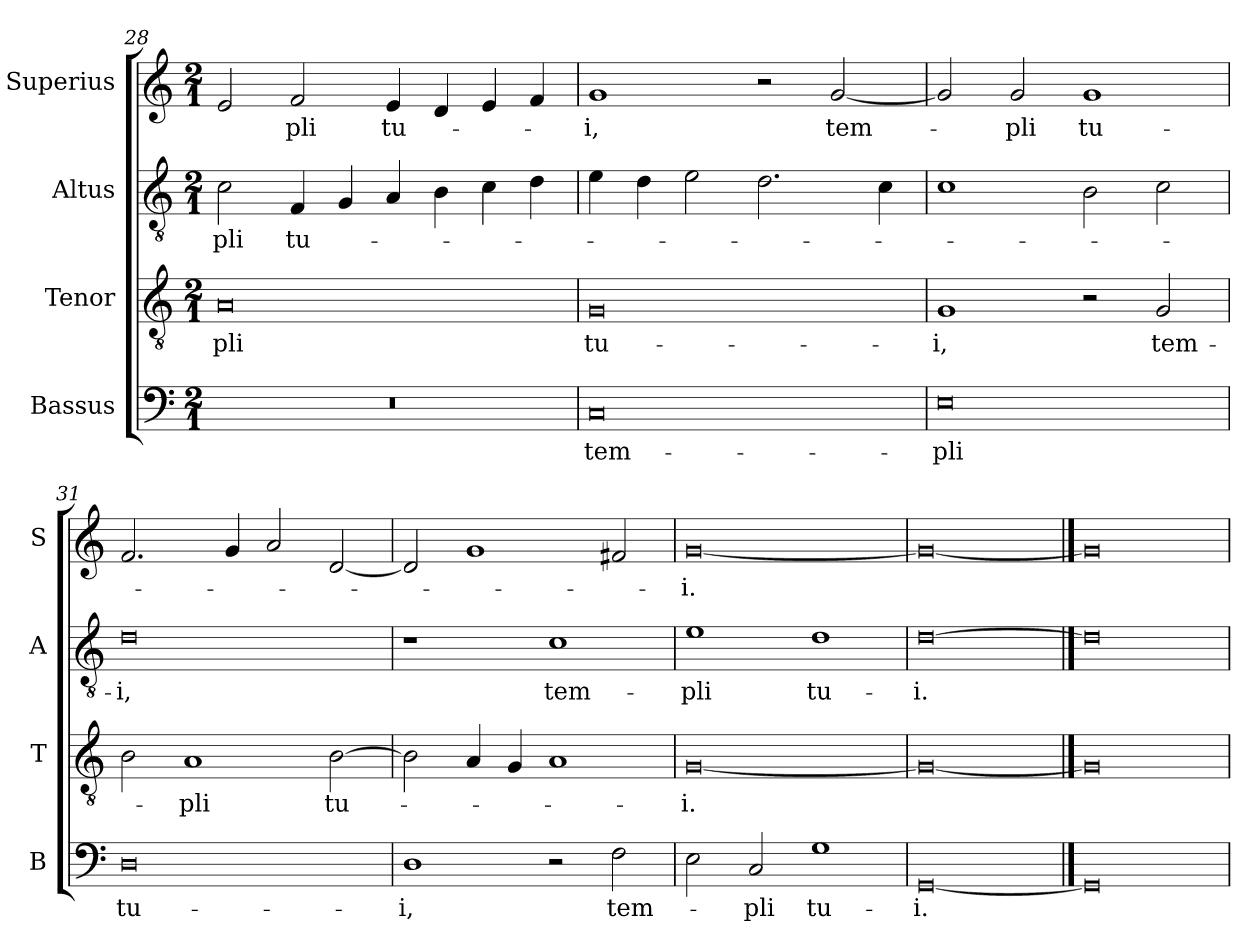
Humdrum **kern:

**kern	**text	**kern	**text	**kern	**text	**kern	**text
*part4	*part4	*part3	*part3	*part2	*part2	*part1	*part1
*staff4	*staff4	*staff3	*staff3	*staff2	*staff2	*staff1	*staff1
*I"Bassus	*	*I"Tenor	*	*I"Altus	*	*I"Superius	*
*I'B	*	*I'T	*	*I'A	*	*I'S	*
*clefF4	*	*clefGv2	*	*clefGv2	*	*clefG2	*
*k[]	*	*k[]	*	*k[]	*	*k[]	*
*M2/1	*	*M2/1	*	*M2/1	*	*M2/1	*
=28	=28	=28	=28	=28	=28	=28	=28
0r	.	0A	-pli	2c	-pli	2e	.
.	.	.	.	4F	tu-	2f	-pli
.	.	.	.	4G	.	.	.
.	.	.	.	4A	.	4e	tu-
.	.	.	.	4B	.	4d	.
.	.	.	.	4c	.	4e	.
.	.	.	.	4d	.	4f	.
=29	=29	=29	=29	=29	=29	=29	=29
0C	tem-	0G	tu-	4e	.	1g	-i,
.	.	.	.	4d	.	.	.
.	.	.	.	2e	.	.	.
.	.	.	.	2.d	.	2r	.
.	.	.	.	.	.	[2g	tem-
.	.	.	.	4c	.	.	.
=30	=30	=30	=30	=30	=30	=30	=30
0E	-pli	1G	-i,	1c	.	2g]	.
.	.	.	.	.	.	2g	-pli
.	.	2r	.	2B	.	1g	tu-
.	.	2G	tem-	2c	.	.	.
=31	=31	=31	=31	=31	=31	=31	=31
0D	tu-	2B	.	0d	-i,	2.f	.
.	.	1A	-pli	.	.	.	.
.	.	.	.	.	.	4g	.
.	.	.	.	.	.	2a	.
.	.	[2B	tu-	.	.	[2d	.
=32	=32	=32	=32	=32	=32	=32	=32
1D	-i,	2B]	.	1r	.	2d]	.
.	.	4A	.	.	.	1g	.
.	.	4G	.	.	.	.	.
2r	.	1A	.	1c	tem-	.	.
2F	tem-	.	.	.	.	2f#X	.
=33	=33	=33	=33	=33	=33	=33	=33
2E	.	[0G	-i.	1e	-pli	[0g	-i.
2C	-pli	.	.	.	.	.	.
1G	tu-	.	.	1d	tu-	.	.
=34	=34	=34	=34	=34	=34	=34	=34
[0GG	-i.	0G_	.	[0d	-i.	0g_	.
==35	==35	==35	==35	==35	==35	==35	==35
0GG]	.	0G]	.	0d]	.	0g]	.
=	=	=	=	=	=	=	=
*-	*-	*-	*-	*-	*-	*-	*-
